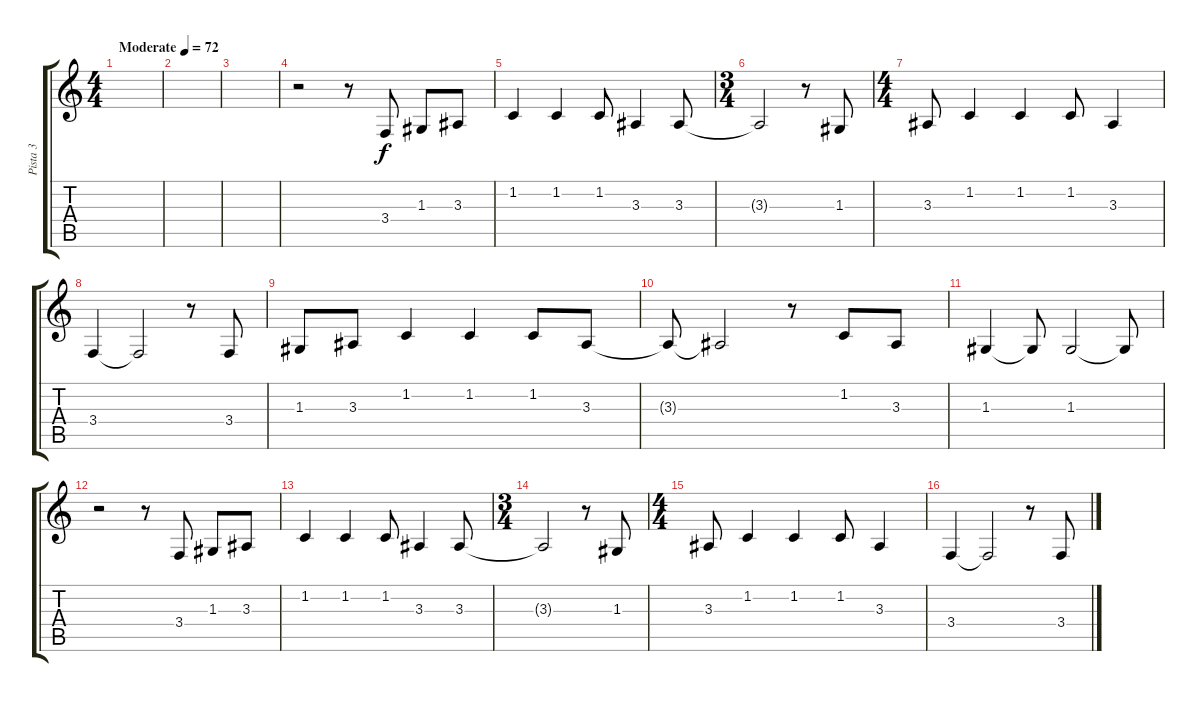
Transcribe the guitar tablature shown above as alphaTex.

\track ("Pista 3" "Pista 3") {instrument panflute}
\staff {score tabs}
\tuning (E4 B3 G3 D3 A2 E2) {hide}
\ts (4 4)
\tempo (72 "Moderate")
\clef g2
\ks c
|
|
|
r.2 r.8 3.4.8 1.3.8 3.3.8 |
1.2.4 1.2.4 1.2.8 3.3.4 3.3.8 |
\ts (3 4)
3.3{t}.2 r.8 1.3.8 |
\ts (4 4)
3.3.8 1.2.4 1.2.4 1.2.8 3.3.4 |
3.4.4 3.4{t}.2 r.8 3.4.8 |
1.3.8 3.3.8 1.2.4 1.2.4 1.2.8 3.3.8 |
3.3{t}.8 3.3{t}.2 r.8 1.2.8 3.3.8 |
1.3.4 1.3{t}.8 1.3.2 1.3{t}.8 |
r.2 r.8 3.4.8 1.3.8 3.3.8 |
1.2.4 1.2.4 1.2.8 3.3.4 3.3.8 |
\ts (3 4)
3.3{t}.2 r.8 1.3.8 |
\ts (4 4)
3.3.8 1.2.4 1.2.4 1.2.8 3.3.4 |
3.4.4 3.4{t}.2 r.8 3.4.8
